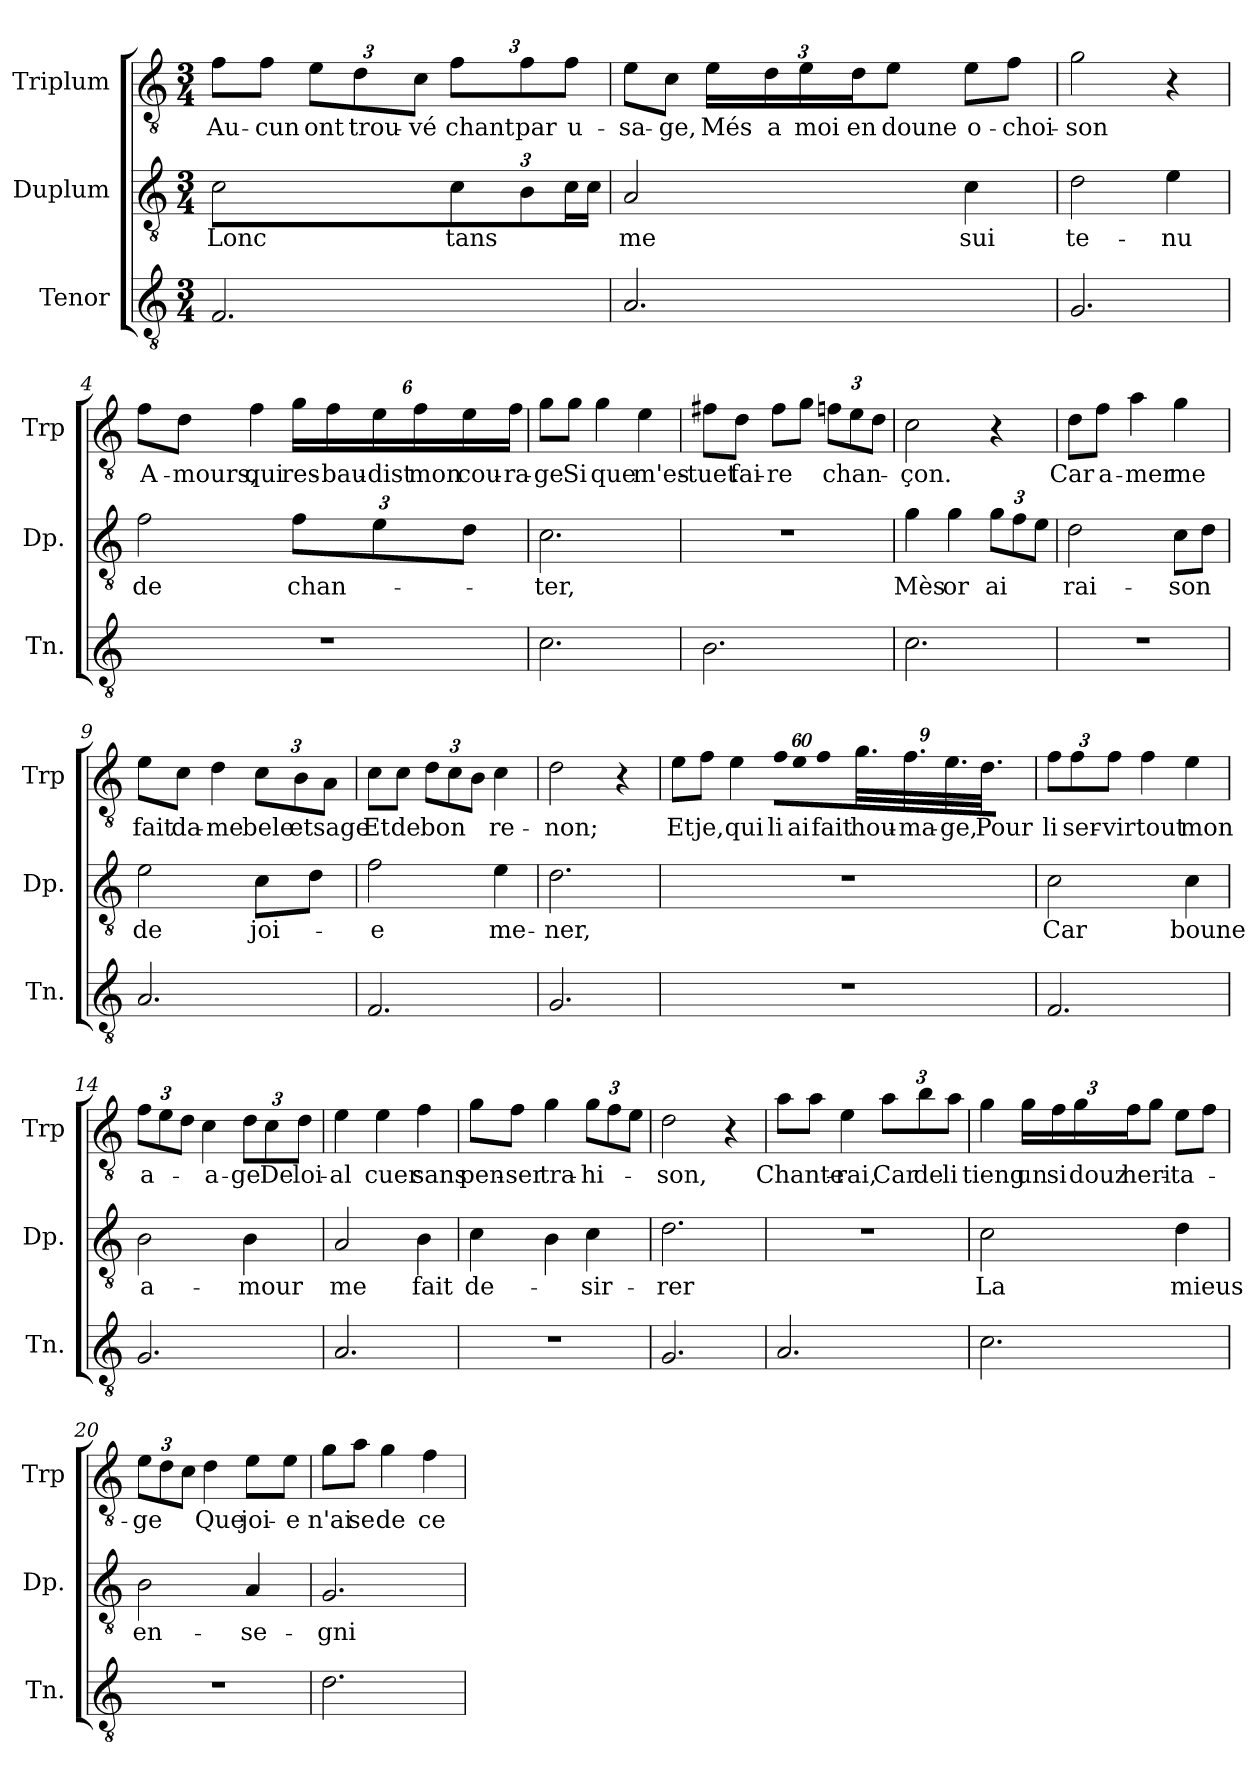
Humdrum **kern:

**kern	**kern	**text	**kern	**text
*part3	*part2	*part2	*part1	*part1
*staff3	*staff2	*staff2	*staff1	*staff1
*I"Tenor	*I"Duplum	*	*I"Triplum	*
*I'Tn.	*I'Dp.	*	*I'Trp	*
*clefGv2	*clefGv2	*	*clefGv2	*
*k[]	*k[]	*	*k[]	*
*M3/4	*M3/4	*	*M3/4	*
=1	=1	=1	=1	=1
!	!	!LO:LY:b	!	!LO:LY:b
2.F/	2c\	Lonc	8f\L	Au-
!	!	!	!	!LO:LY:b
.	.	.	8f\J	-cun
*	*	*	*Xbrackettup	*
!	!	!	!	!LO:LY:b
.	.	.	12e\L	ont
!	!	!	!	!LO:LY:b
.	.	.	12d\	trou-
!	!	!	!	!LO:LY:b
.	.	.	12c\J	-vé
*	*Xbrackettup	*	*	*
!	!	!LO:LY:b	!	!LO:LY:b
.	12c\L	tans	12f\L	chant
!	!	!	!	!LO:LY:b
.	12B\	.	12f\	par
!	!	!	!	!LO:LY:b
*	*tremolo	*	*	*
.	24c\	.	12f\J	u-
.	24c\JJ	.	.	.
*	*Xtremolo	*	*	*
=2	=2	=2	=2	=2
!	!	!LO:LY:b	!	!LO:LY:b
2.A/	2A/	me	8e\L	-sa-
!	!	!	!	!LO:LY:b
.	.	.	8c\J	-ge,
!	!	!	!	!LO:LY:b
.	.	.	24e\LL	Més
!	!	!	!	!LO:LY:b
.	.	.	24d\	a
!	!	!	!	!LO:LY:b
.	.	.	24e\	moi
!	!	!	!	!LO:LY:b
.	.	.	24d\J	en
!	!	!	!	!LO:LY:b
.	.	.	12e\J	doune
!	!	!LO:LY:b	!	!LO:LY:b
.	4c\	sui	8e\L	o-
!	!	!	!	!LO:LY:b
.	.	.	8f\J	-choi-
=3	=3	=3	=3	=3
!	!	!LO:LY:b	!	!LO:LY:b
2.G/	2d\	te-	2g\	-son
!	!	!LO:LY:b	!	!
.	4e\	-nu	4r	.
!!LO:LB:g=z
=4	=4	=4	=4	=4
!	!	!LO:LY:b	!	!LO:LY:b
2.r	2f\	de	8f\L	A-
!	!	!	!	!LO:LY:b
.	.	.	8d\J	-mours,
!	!	!	!	!LO:LY:b
.	.	.	4f\	qui
!	!	!LO:LY:b	!	!LO:LY:b
.	12f\L	chan-	24g\LL	res-
!	!	!	!	!LO:LY:b
.	.	.	24f\	-bau-
!	!	!	!	!LO:LY:b
.	12e\	.	24e\	-dist
!	!	!	!	!LO:LY:b
.	.	.	24f\	mon
!	!	!	!	!LO:LY:b
.	12d\J	.	24e\	cou-
!	!	!	!	!LO:LY:b
.	.	.	24f\JJ	-ra-
=5	=5	=5	=5	=5
!	!	!LO:LY:b	!	!LO:LY:b
2.c\	2.c\	-ter,	8g\L	-ge
!	!	!	!	!LO:LY:b
.	.	.	8g\J	Si
!	!	!	!	!LO:LY:b
.	.	.	4g\	que
!	!	!	!	!LO:LY:b
.	.	.	4e\	m'es-
=6	=6	=6	=6	=6
!	!	!	!	!LO:LY:b
2.B\	2.r	.	8f#X\L	-tuet
!	!	!	!	!LO:LY:b
.	.	.	8d\J	fai-
!	!	!	!	!LO:LY:b
.	.	.	8f#\L	-re
.	.	.	8g\J	.
!	!	!	!	!LO:LY:b
.	.	.	12fn\L	chan-
.	.	.	12e\	.
.	.	.	12d\J	.
=7	=7	=7	=7	=7
!	!	!LO:LY:b	!	!LO:LY:b
2.c\	4g\	Mès	2c\	-çon.
!	!	!LO:LY:b	!	!
.	4g\	or	.	.
!	!	!LO:LY:b	!	!
.	12g\L	ai	4r	.
.	12f\	.	.	.
.	12e\J	.	.	.
!!LO:LB:g=z
=8	=8	=8	=8	=8
!	!	!LO:LY:b	!	!LO:LY:b
2.r	2d\	rai-	8d\L	Car
!	!	!	!	!LO:LY:b
.	.	.	8f\J	a-
!	!	!	!	!LO:LY:b
.	.	.	4a\	-mer
!	!	!LO:LY:b	!	!LO:LY:b
.	8c\L	-son	4g\	me
.	8d\J	.	.	.
=9	=9	=9	=9	=9
!	!	!LO:LY:b	!	!LO:LY:b
2.A/	2e\	de	8e\L	fait
!	!	!	!	!LO:LY:b
.	.	.	8c\J	da-
!	!	!	!	!LO:LY:b
.	.	.	4d\	-me
!	!	!LO:LY:b	!	!LO:LY:b
.	8c\L	joi-	12c\L	bele
!	!	!	!	!LO:LY:b
.	.	.	12B\	et
.	8d\J	.	.	.
!	!	!	!	!LO:LY:b
.	.	.	12A\J	sage
=10	=10	=10	=10	=10
!	!	!LO:LY:b	!	!LO:LY:b
2.F/	2f\	-e	8c\L	Et
!	!	!	!	!LO:LY:b
.	.	.	8c\J	de
!	!	!	!	!LO:LY:b
.	.	.	12d\L	bon
.	.	.	12c\	.
.	.	.	12B\J	.
!	!	!LO:LY:b	!	!LO:LY:b
.	4e\	me-	4c\	re-
=11	=11	=11	=11	=11
!	!	!LO:LY:b	!	!LO:LY:b
2.G/	2.d\	-ner,	2d\	-non;
.	.	.	4r	.
=12	=12	=12	=12	=12
!	!	!	!	!LO:LY:b
2.r	2.r	.	8e\L	Et
!	!	!	!	!LO:LY:b
.	.	.	8f\J	je,
!	!	!	!	!LO:LY:b
.	.	.	4e\	qui
!	!	!	!LO:N:vis=32	!LO:LY:b
.	.	.	1920%53f\LLL	li
!	!	!	!LO:N:vis=32	!LO:LY:b
.	.	.	1920%53e\	ai
!	!	!	!LO:N:vis=32	!LO:LY:b
.	.	.	1920%53f\	fait
!	!	!	!	!LO:LY:b
.	.	.	36.g\	hou-
!	!	!	!	!LO:LY:b
.	.	.	36.f\	-ma-
!	!	!	!	!LO:LY:b
.	.	.	36.e\	-ge,
!	!	!	!	!LO:LY:b
.	.	.	36.d\JJJ	Pour
.	.	.	1920ryy	.
!!LO:PB:g=z
=13	=13	=13	=13	=13
!	!	!LO:LY:b	!	!LO:LY:b
2.F/	2c\	Car	12f\L	li
!	!	!	!	!LO:LY:b
.	.	.	12f\	ser-
!	!	!	!	!LO:LY:b
.	.	.	12f\J	-vir
!	!	!	!	!LO:LY:b
.	.	.	4f\	tout
!	!	!LO:LY:b	!	!LO:LY:b
.	4c\	boune	4e\	mon
=14	=14	=14	=14	=14
!	!	!LO:LY:b	!	!LO:LY:b
2.G/	2B\	a-	12f\L	a-
.	.	.	12e\	.
.	.	.	12d\J	.
!	!	!	!	!LO:LY:b
.	.	.	4c\	-a-
!	!	!LO:LY:b	!	!LO:LY:b
.	4B\	-mour	12d\L	-ge
!	!	!	!	!LO:LY:b
.	.	.	12c\	De
!	!	!	!	!LO:LY:b
.	.	.	12d\J	loi-
=15	=15	=15	=15	=15
!	!	!LO:LY:b	!	!LO:LY:b
2.A/	2A/	me	4e\	-al
!	!	!	!	!LO:LY:b
.	.	.	4e\	cuer
!	!	!LO:LY:b	!	!LO:LY:b
.	4B\	fait	4f\	sans
=16	=16	=16	=16	=16
!	!	!LO:LY:b	!	!LO:LY:b
2.r	4c\	de-	8g\L	pen-
!	!	!	!	!LO:LY:b
.	.	.	8f\J	-ser
!	!	!	!	!LO:LY:b
.	4B\	.	4g\	tra-
!	!	!LO:LY:b	!	!LO:LY:b
.	4c\	-sir-	12g\L	-hi-
.	.	.	12f\	.
.	.	.	12e\J	.
=17	=17	=17	=17	=17
!	!	!LO:LY:b	!	!LO:LY:b
2.G/	2.d\	-rer	2d\	-son,
.	.	.	4r	.
=18	=18	=18	=18	=18
!	!	!	!	!LO:LY:b
2.A/	2.r	.	8a\L	Chante-
.	.	.	8a\J	.
!	!	!	!	!LO:LY:b
.	.	.	4e\	-rai,
!	!	!	!	!LO:LY:b
.	.	.	12a\L	Car
!	!	!	!	!LO:LY:b
.	.	.	12b\	de
!	!	!	!	!LO:LY:b
.	.	.	12a\J	li
!!LO:LB:g=z
=19	=19	=19	=19	=19
!	!	!LO:LY:b	!	!LO:LY:b
2.c\	2c\	La	4g\	tieng
!	!	!	!	!LO:LY:b
.	.	.	24g\LL	un
!	!	!	!	!LO:LY:b
.	.	.	24f\	si
!	!	!	!	!LO:LY:b
.	.	.	24g\	douz
!	!	!	!	!LO:LY:b
.	.	.	24f\J	heri-
.	.	.	12g\J	.
!	!	!LO:LY:b	!	!LO:LY:b
.	4d\	mieus	8e\L	-ta-
.	.	.	8f\J	.
=20	=20	=20	=20	=20
!	!	!LO:LY:b	!	!LO:LY:b
2.r	2B\	en-	12e\L	-ge
.	.	.	12d\	.
.	.	.	12c\J	.
!	!	!	!	!LO:LY:b
.	.	.	4d\	Que
!	!	!LO:LY:b	!	!LO:LY:b
.	4A/	-se-	8e\L	joi-
!	!	!	!	!LO:LY:b
.	.	.	8e\J	-e
=21	=21	=21	=21	=21
!	!	!LO:LY:b	!	!LO:LY:b
2.d\	2.G/	-gni-	8g\L	n'ai
!	!	!	!	!LO:LY:b
.	.	.	8a\J	se
!	!	!	!	!LO:LY:b
.	.	.	4g\	de
!	!	!	!	!LO:LY:b
.	.	.	4f\	ce
=	=	=	=	=
*-	*-	*-	*-	*-
